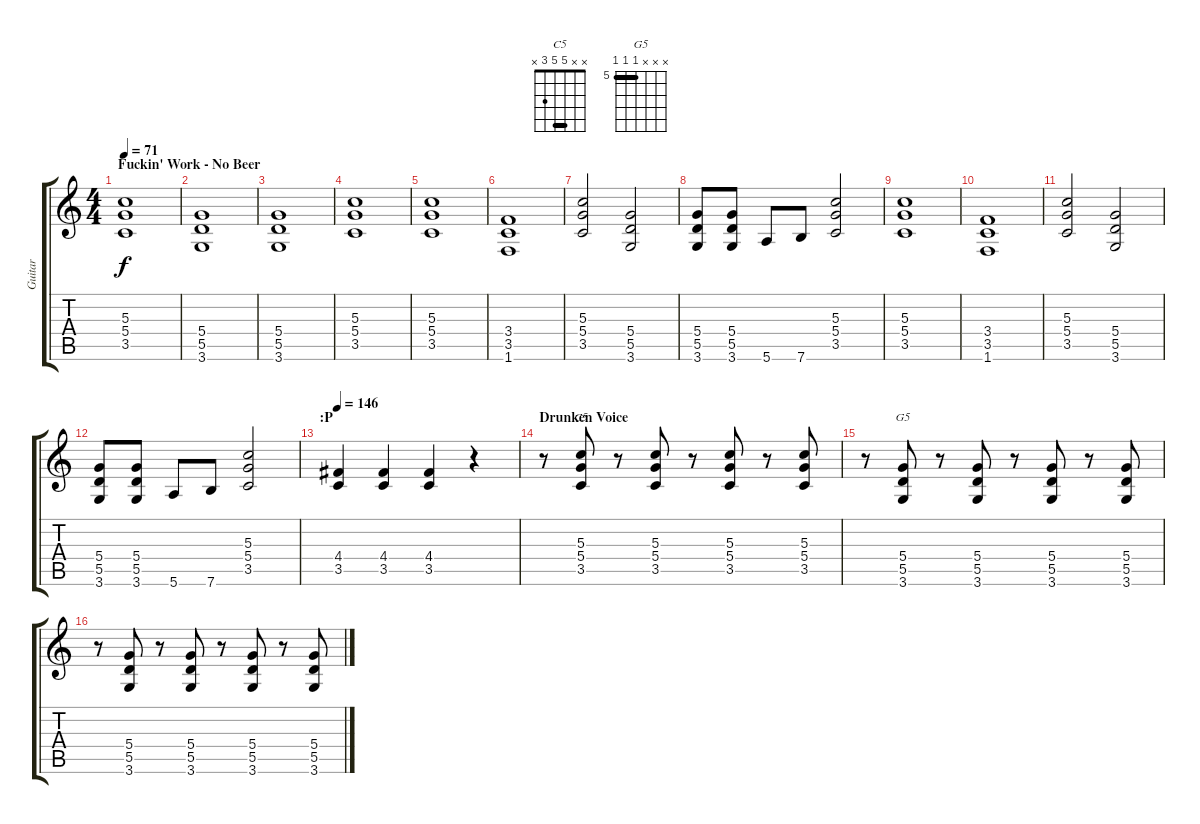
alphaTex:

\track ("Guitar" "Guitar") {instrument distortionguitar}
\staff {score tabs}
\tuning (E4 B3 G3 D3 A2 E2) {hide}
\chord ("C5" x x 5 5 3 x) {barre 5}
\chord ("G5" x x x 5 5 5) {firstfret 5 barre 5}
\ts (4 4)
\section ("" "Fuckin' Work - No Beer")
\tempo 71
\clef g2
\ks c
(5.3 5.4 3.5).1{dy f} |
(5.4 5.5 3.6).1 |
(5.4 5.5 3.6).1 |
(5.3 5.4 3.5).1 |
(5.3 5.4 3.5).1 |
(3.4 3.5 1.6).1 |
(5.3 5.4 3.5).2 (5.4 5.5 3.6).2 |
(5.4 5.5 3.6).8 (5.4 5.5 3.6).8 5.6.8 7.6.8 (5.3 5.4 3.5).2 |
(5.3 5.4 3.5).1 |
(3.4 3.5 1.6).1 |
(5.3 5.4 3.5).2 (5.4 5.5 3.6).2 |
(5.4 5.5 3.6).8 (5.4 5.5 3.6).8 5.6.8 7.6.8 (5.3 5.4 3.5).2 |
\section ("" ":P")
\tempo 146
(4.4 3.5).4 (4.4 3.5).4 (4.4 3.5).4 r.4 |
\section ("" "Drunken Voice")
r.8 (5.3 5.4 3.5).8{ch "C5"} r.8 (5.3 5.4 3.5).8 r.8 (5.3 5.4 3.5).8 r.8 (5.3 5.4 3.5).8 |
r.8 (5.4 5.5 3.6).8{ch "G5"} r.8 (5.4 5.5 3.6).8 r.8 (5.4 5.5 3.6).8 r.8 (5.4 5.5 3.6).8 |
r.8 (5.4 5.5 3.6).8 r.8 (5.4 5.5 3.6).8 r.8 (5.4 5.5 3.6).8 r.8 (5.4 5.5 3.6).8
